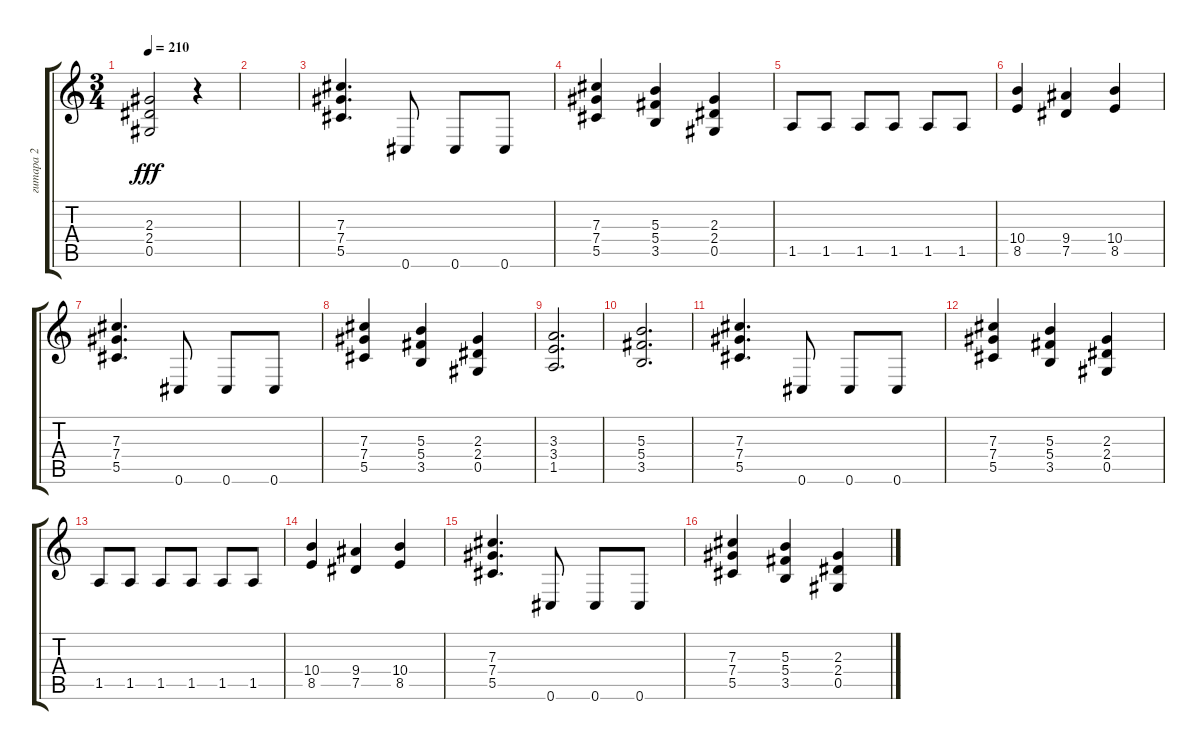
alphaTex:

\track ("гитара 2" "гитара 2") {instrument distortionguitar}
\staff {score tabs}
\tuning (Eb4 Bb3 Gb3 Db3 Ab2 Db2) {hide}
\ts (3 4)
\tempo 210
\clef g2
\ks c
(2.3 2.4 0.5).2{dy fff} r.4 |
|
(7.3 7.4 5.5).4{d} 0.6.8 0.6.8 0.6.8 |
(7.3 7.4 5.5).4 (5.3 5.4 3.5).4 (2.3 2.4 0.5).4 |
1.5.8 1.5.8 1.5.8 1.5.8 1.5.8 1.5.8 |
(10.4 8.5).4 (9.4 7.5).4 (10.4 8.5).4 |
(7.3 7.4 5.5).4{d} 0.6.8 0.6.8 0.6.8 |
(7.3 7.4 5.5).4 (5.3 5.4 3.5).4 (2.3 2.4 0.5).4 |
(3.3 3.4 1.5).2{d} |
(5.3 5.4 3.5).2{d} |
(7.3 7.4 5.5).4{d} 0.6.8 0.6.8 0.6.8 |
(7.3 7.4 5.5).4 (5.3 5.4 3.5).4 (2.3 2.4 0.5).4 |
1.5.8 1.5.8 1.5.8 1.5.8 1.5.8 1.5.8 |
(10.4 8.5).4 (9.4 7.5).4 (10.4 8.5).4 |
(7.3 7.4 5.5).4{d} 0.6.8 0.6.8 0.6.8 |
(7.3 7.4 5.5).4 (5.3 5.4 3.5).4 (2.3 2.4 0.5).4
